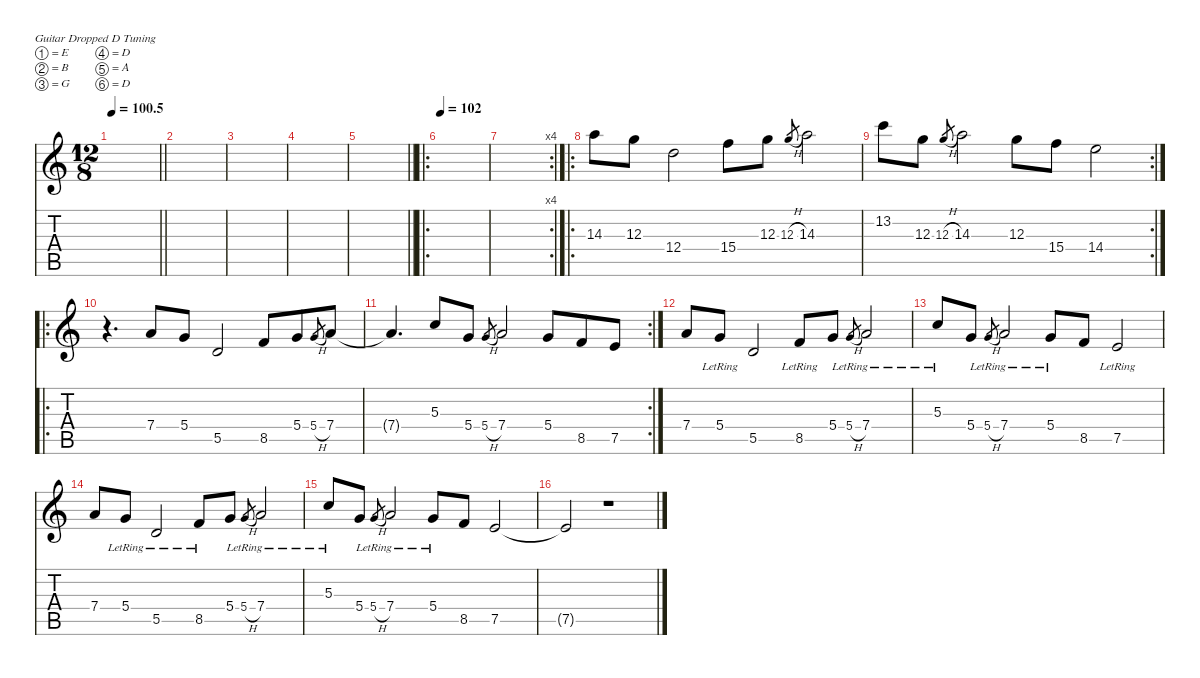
\defaultSystemsLayout 4
\hideDynamics
\bracketExtendMode nobrackets
\singleTrackTrackNamePolicy hidden
\multiTrackTrackNamePolicy hidden
\firstSystemTrackNameMode fullname
\otherSystemsTrackNameOrientation horizontal
\track ("Guitar 3" "el.guit.") {instrument electricguitarclean}
\staff {score tabs}
\tuning (E4 B3 G3 D3 A2 D2)
\ts (12 8)
\tempo
100.5
\accidentals auto
\clef g2
\ottava regular
\simile none
\barLineRight lightlight
\ks aminor
|
|
|
|
\barLineRight lightlight
|
\ro
\tempo 102
|
\rc 4
|
\ro
14.3.8{instrument distortionguitar beam Down} 12.3.8{beam Down} 12.4.2{beam Down} 15.4.8{beam Down} 12.3.8{beam Down} 12.3{h}.8{gr dy mf beam Up} 14.3.2{dy f beam Down} |
\rc 2
13.2.8{beam Down} 12.3.8{beam Down} 12.3{h}.8{gr dy mf beam Up} 14.3.2{dy f beam Down} 12.3.8{beam Down} 15.4.8{beam Down} 14.4.2{beam Down} |
\ro
r.4{d beam Down} 7.4.8{beam Up} 5.4.8{beam Up} 5.5.2{beam Up} 8.5.8{beam Up} 5.4.8{beam Up} 5.4{h}.8{gr dy mf beam Up} 7.4.8{dy f beam Up} |
\rc 2
7.4{t}.4{d beam Up} 5.3.8{beam Up} 5.4.8{beam Up} 5.4{h}.8{gr dy mf beam Up} 7.4.2{dy f beam Up} 5.4.8{beam Up} 8.5.8{beam Up} 7.5.8{beam Up} |
7.4.8{dy ff instrument electricguitarclean beam Up} 5.4{lr}.8{beam Up} 5.5.2{beam Up} 8.5{lr}.8{beam Up} 5.4.8{beam Up} 5.4{h lr}.8{gr dy f beam Up} 7.4{lr}.2{dy ff beam Up} |
5.3{lr}.8{beam Up} 5.4.8{beam Up} 5.4{h lr}.8{gr dy f beam Up} 7.4{lr}.2{dy ff beam Up} 5.4{lr}.8{beam Up} 8.5.8{beam Up} 7.5{lr}.2{beam Up} |
7.4.8{beam Up} 5.4{lr}.8{beam Up} 5.5{lr}.2{beam Up} 8.5{lr}.8{beam Up} 5.4.8{beam Up} 5.4{h lr}.8{gr dy f beam Up} 7.4{lr}.2{dy ff beam Up} |
5.3{lr}.8{beam Up} 5.4.8{beam Up} 5.4{h lr}.8{gr dy f beam Up} 7.4{lr}.2{dy ff beam Up} 5.4{lr}.8{beam Up} 8.5.8{beam Up} 7.5.2{beam Up} |
7.5{t}.2{beam Up} r.1{beam Down}
